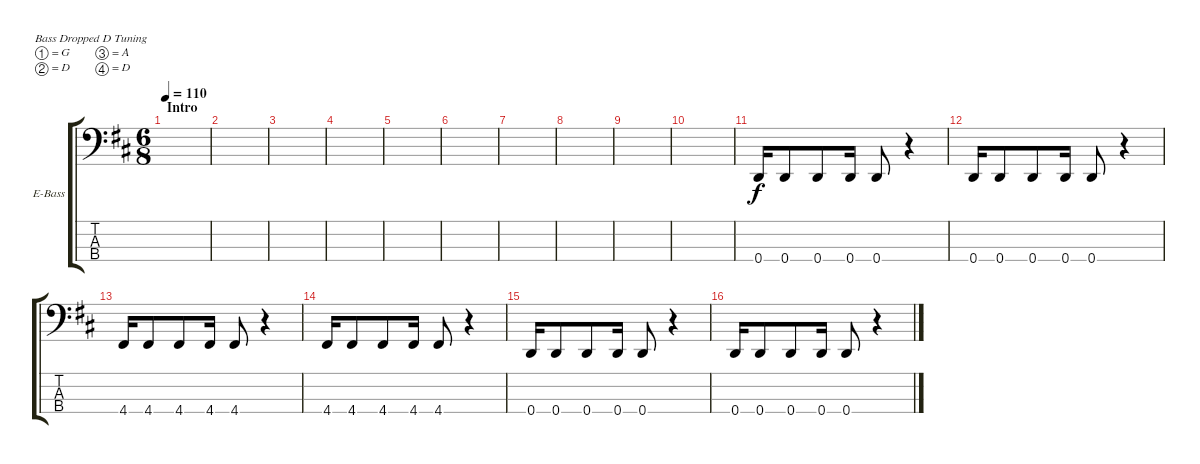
\defaultSystemsLayout 4
\bracketExtendMode groupsimilarinstruments
\firstSystemTrackNameOrientation horizontal
\otherSystemsTrackNameOrientation horizontal
\track ("Electric Bass" "E-Bass") {instrument electricbassfinger}
\staff {score tabs}
\tuning (G2 D2 A1 D1)
\ts (6 8)
\section ("" "Intro")
\tempo 110
\clef f4
\scale
0.525292
\ks d
|
\scale
0.237354 |
\scale
0.237354 |
\scale
0.333333 |
\scale
0.333333 |
\scale
0.333333 |
\scale
0.333333 |
\scale
0.333333 |
\scale
0.333333 |
\scale
0.333333 |
\scale
0.333333 0.4.16 0.4.8 0.4.8 0.4.16 0.4.8 r.4 |
\scale
0.333333 0.4.16 0.4.8 0.4.8 0.4.16 0.4.8 r.4 |
\scale
0.333333 4.4.16 4.4.8 4.4.8 4.4.16 4.4.8 r.4 |
\scale
0.333333 4.4.16 4.4.8 4.4.8 4.4.16 4.4.8 r.4 |
\scale
0.333333 0.4.16 0.4.8 0.4.8 0.4.16 0.4.8 r.4 |
0.4.16 0.4.8 0.4.8 0.4.16 0.4.8 r.4
